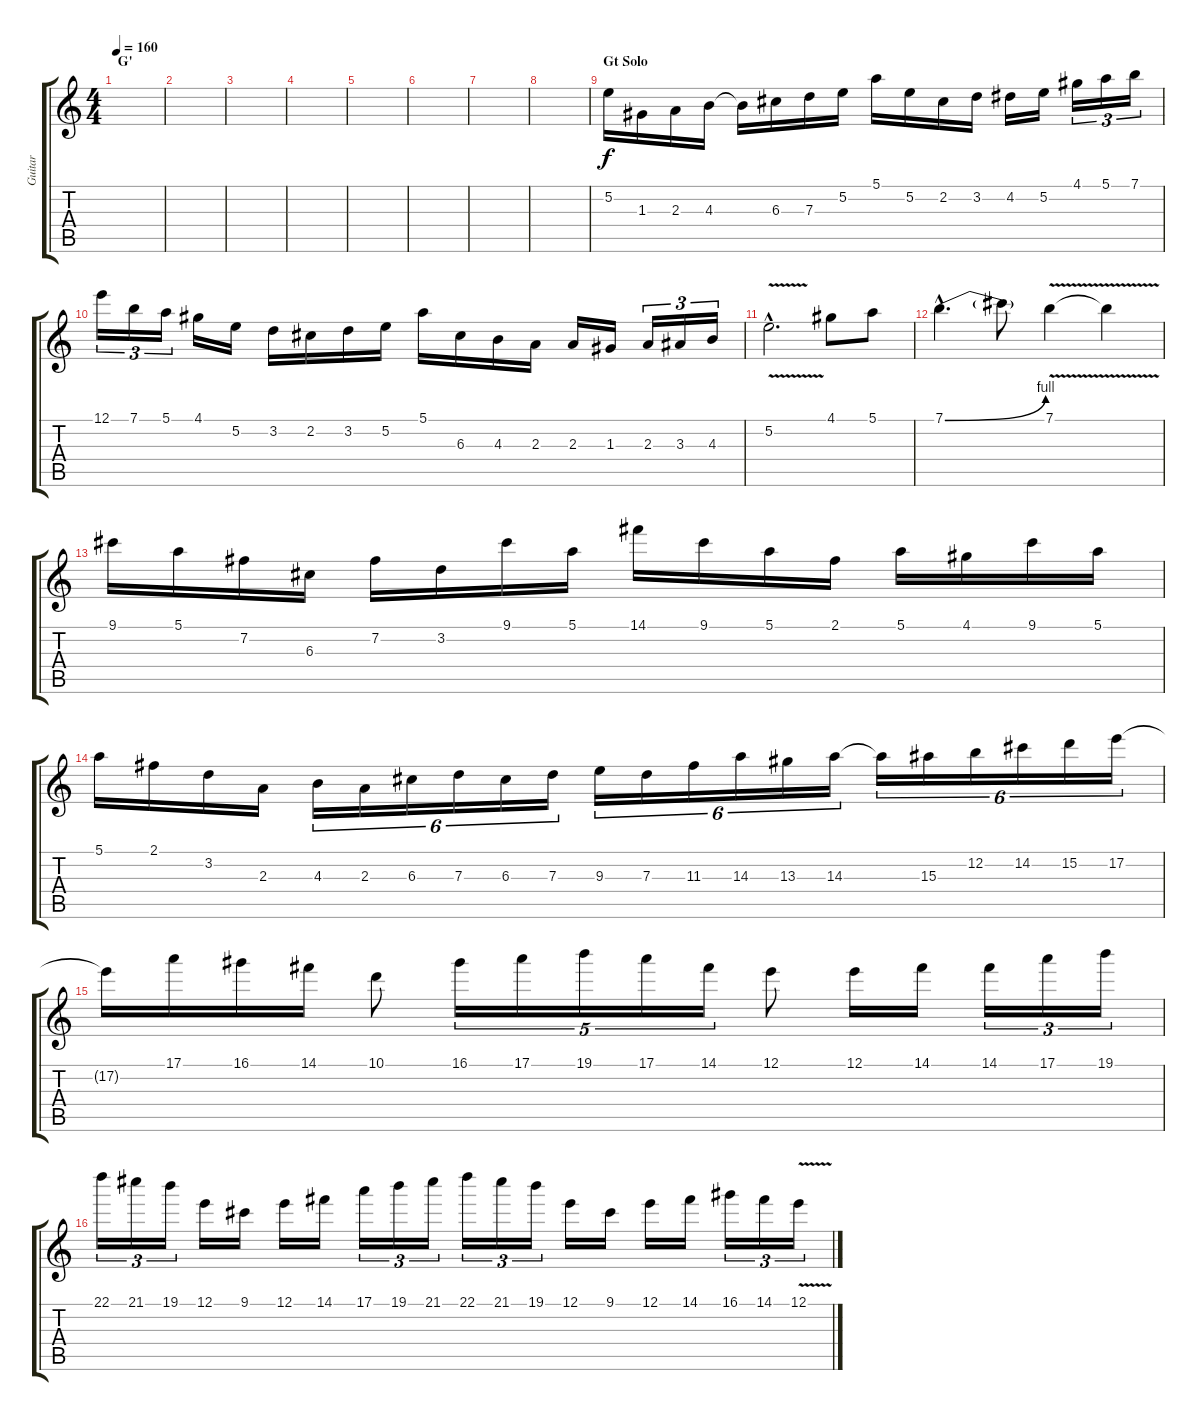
\track ("Guitar" "Guitar") {instrument overdrivenguitar}
\staff {score tabs}
\tuning (E4 B3 G3 D3 A2 E2) {hide}
\ts (4 4)
\section ("" "G'")
\tempo 160
\clef g2
\ks c
|
|
|
|
|
|
|
|
\section ("" "Gt Solo")
5.2.16{volume 16} 1.3.16 2.3.16 4.3.16 4.3{t}.16 6.3.16 7.3.16 5.2.16 5.1.16 5.2.16 2.2.16 3.2.16 4.2.16 5.2.16 4.1.16{tu (3 2)} 5.1.16{tu (3 2)} 7.1.16{tu (3 2)} |
12.1.16{tu (3 2)} 7.1.16{tu (3 2)} 5.1.16{tu (3 2)} 4.1.16 5.2.16 3.2.16 2.2.16 3.2.16 5.2.16 5.1.16 6.3.16 4.3.16 2.3.16 2.3.16 1.3.16 2.3.16{tu (3 2)} 3.3.16{tu (3 2)} 4.3.16{tu (3 2)} |
5.2{v hac}.2{d} 4.1.8 5.1.8 |
7.1{be (bend 0 0 60 4) hac}.4{d} 7.1{t}.8 7.1{v}.4 7.1{t}.4 |
9.1.16 5.1.16 7.2.16 6.3.16 7.2.16 3.2.16 9.1.16 5.1.16 14.1.16 9.1.16 5.1.16 2.1.16 5.1.16 4.1.16 9.1.16 5.1.16 |
5.1.16 2.1.16 3.2.16 2.3.16 4.3.16{tu (6 4)} 2.3.16{tu (6 4)} 6.3.16{tu (6 4)} 7.3.16{tu (6 4)} 6.3.16{tu (6 4)} 7.3.16{tu (6 4)} 9.3.16{tu (6 4)} 7.3.16{tu (6 4)} 11.3.16{tu (6 4)} 14.3.16{tu (6 4)} 13.3.16{tu (6 4)} 14.3.16{tu (6 4)} 14.3{t}.16{tu (6 4)} 15.3.16{tu (6 4)} 12.2.16{tu (6 4)} 14.2.16{tu (6 4)} 15.2.16{tu (6 4)} 17.2.16{tu (6 4)} |
17.2{t}.16 17.1.16 16.1.16 14.1.16 10.1.8 16.1.16{tu (5 4)} 17.1.16{tu (5 4)} 19.1.16{tu (5 4)} 17.1.16{tu (5 4)} 14.1.16{tu (5 4)} 12.1.8 12.1.16 14.1.16 14.1.16{tu (3 2)} 17.1.16{tu (3 2)} 19.1.16{tu (3 2)} |
22.1.16{tu (3 2)} 21.1.16{tu (3 2)} 19.1.16{tu (3 2)} 12.1.16 9.1.16 12.1.16 14.1.16 17.1.16{tu (3 2)} 19.1.16{tu (3 2)} 21.1.16{tu (3 2)} 22.1.16{tu (3 2)} 21.1.16{tu (3 2)} 19.1.16{tu (3 2)} 12.1.16 9.1.16 12.1.16 14.1.16 16.1.16{tu (3 2)} 14.1.16{tu (3 2)} 12.1{v}.16{tu (3 2)}
